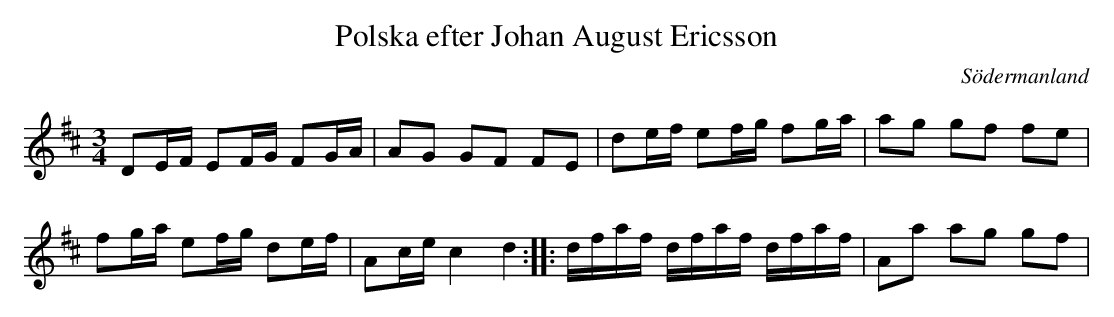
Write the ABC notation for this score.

X:1
T: Polska efter Johan August Ericsson
O: Södermanland
M: 3/4
L: 1/16
K: D
D2EF E2FG F2GA | A2G2 G2F2 F2E2 | d2ef e2fg f2ga | a2g2 g2f2 f2e2 |
f2ga e2fg d2ef | A2ce c4 d4 :: dfaf dfaf dfaf | A2a2 a2g2 g2f2 |
